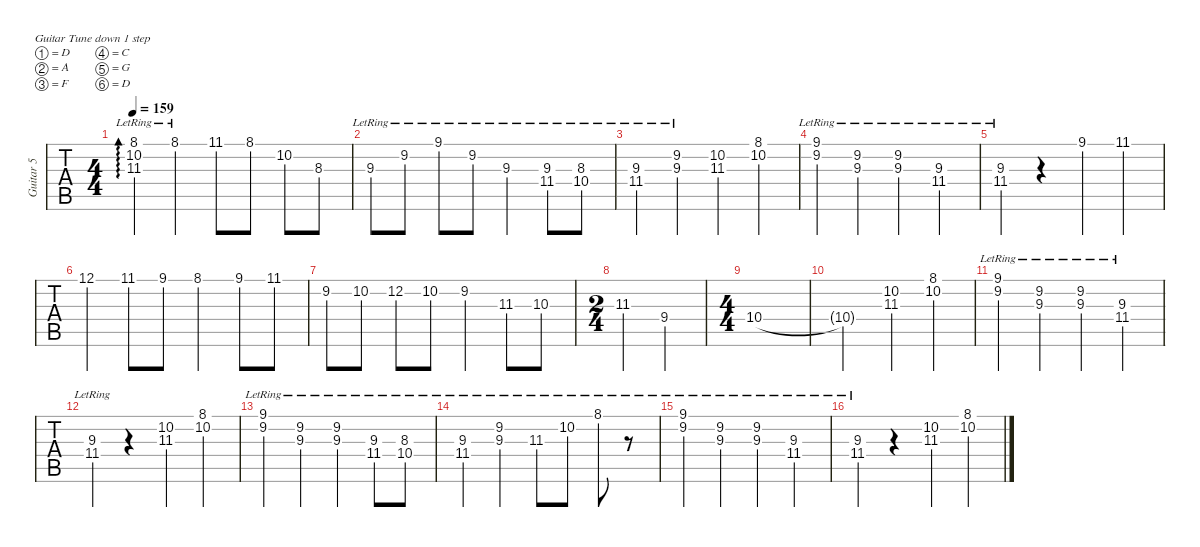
\defaultSystemsLayout 4
\hideDynamics
\bracketExtendMode nobrackets
\multiTrackTrackNamePolicy allsystems
\firstSystemTrackNameMode fullname
\otherSystemsTrackNameMode fullname
\track ("Guitar 5" "Guitar 5") {instrument acousticguitarnylon}
\staff {tabs}
\tuning (D4 A3 F3 C3 G2 D2)
\ts (4 4)
\tempo 159
\clef g2
\ks c
(11.3{lr acc #} 10.2{lr} 8.1{lr acc #}).4{ad 0 dy mf} 8.1{lr acc #}.4 11.1{acc #}.8 8.1{acc #}.8 10.2.8 8.3{acc #}.8 |
9.3{lr}.8 9.2{lr acc #}.8 9.1{lr acc #}.8 9.2{lr acc #}.8 9.3{lr}.4 (11.4{lr acc #} 9.3{lr}).8 (10.4{lr acc #} 8.3{lr acc #}).8 |
(11.4{lr acc #} 9.3{lr}).4 (9.3{lr} 9.2{lr acc #}).4 (11.3{acc #} 10.2).4 (8.1{st acc #} 10.2{st}).4 |
(9.2{lr acc #} 9.1{lr acc #}).4 (9.3{lr} 9.2{lr acc #}).4 (9.3{lr} 9.2{lr acc #}).4 (11.4{lr acc #} 9.3{lr}).4 |
(11.4{lr acc #} 9.3{lr}).4 r.4 9.1{acc #}.4 11.1{st acc #}.4 |
12.1.4 11.1{acc #}.8 9.1{acc #}.8 8.1{acc #}.4 9.1{acc #}.8 11.1{acc #}.8 |
9.2{acc #}.8 10.2.8 12.2.8 10.2.8 9.2{acc #}.4 11.3{acc #}.8 10.3{acc #}.8 |
\ts (2 4)
\beaming (8 2 2)
11.3{acc #}.4 9.4.4 |
\ts (4 4)
10.4{acc #}.1 |
10.4{t acc #}.2 (11.3{acc #} 10.2).4 (8.1{st acc #} 10.2{st}).4 |
(9.2{lr acc #} 9.1{lr acc #}).4 (9.3{lr} 9.2{lr acc #}).4 (9.3{lr} 9.2{lr acc #}).4 (11.4{lr acc #} 9.3{lr}).4 |
(11.4{lr acc #} 9.3{lr}).4 r.4 (11.3{acc #} 10.2).4 (8.1{st acc #} 10.2{st}).4 |
(9.2{lr acc #} 9.1{lr acc #}).4 (9.3{lr} 9.2{lr acc #}).4 (9.3{lr} 9.2{lr acc #}).4 (11.4{lr acc #} 9.3{lr}).8 (10.4{lr acc #} 8.3{lr acc #}).8 |
(11.4{lr acc #} 9.3{lr}).4 (9.3{lr} 9.2{lr acc #}).4 11.3{lr acc #}.8 10.2{lr}.8 8.1{lr acc #}.8 r.8 |
(9.2{lr acc #} 9.1{lr acc #}).4 (9.3{lr} 9.2{lr acc #}).4 (9.3{lr} 9.2{lr acc #}).4 (11.4{lr acc #} 9.3{lr}).4 |
(11.4{lr acc #} 9.3{lr}).4 r.4 (11.3{acc #} 10.2).4 (8.1{st acc #} 10.2{st}).4
